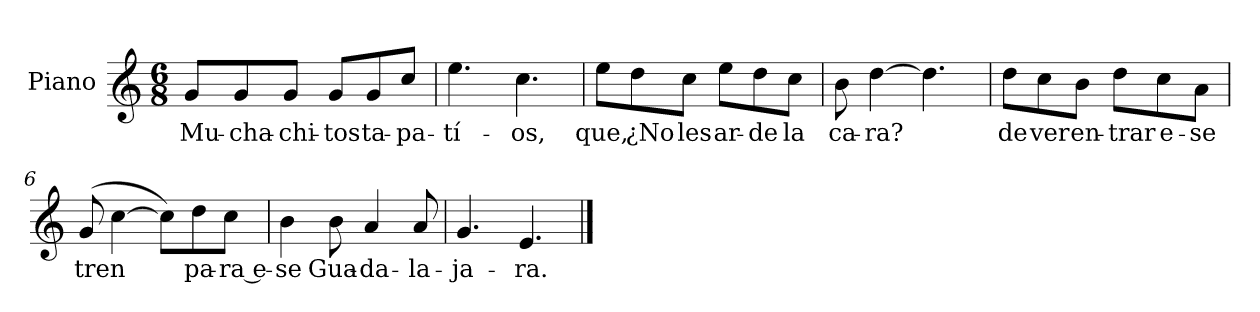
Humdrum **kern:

**kern	**text
*part1	*part1
*staff1	*staff1
*I"Piano	*
*I'Pno.	*
*clefG2	*
*k[]	*
*M6/8	*
=1	=1
8g/L	Mu-
8g/	-cha-
8g/J	-chi-
8g/L	-tos
8g/	ta-
8cc/J	-pa-
=2	=2
4.ee\	-tí-
4.cc\	-os,
=3	=3
8ee\L	que,
8dd\	¿No
8cc\J	les
8ee\L	ar-
8dd\	-de
8cc\J	la
=4	=4
8b\	ca-
[4dd\	-ra?
4.dd\]	.
=5	=5
8dd\L	de
8cc\	ver
8b\J	en-
8dd\L	-trar
8cc\	e-
8a\J	-se
=6	=6
(>8g/	tren
[4cc\	.
8cc\L])	.
8dd\	pa-
8cc\J	-ra e-
=7	=7
4b\	-se
8b\	Gua-
4a/	-da-
8a/	-la-
=8	=8
4.g/	-ja-
4.e/	-ra.
==	==
*-	*-
